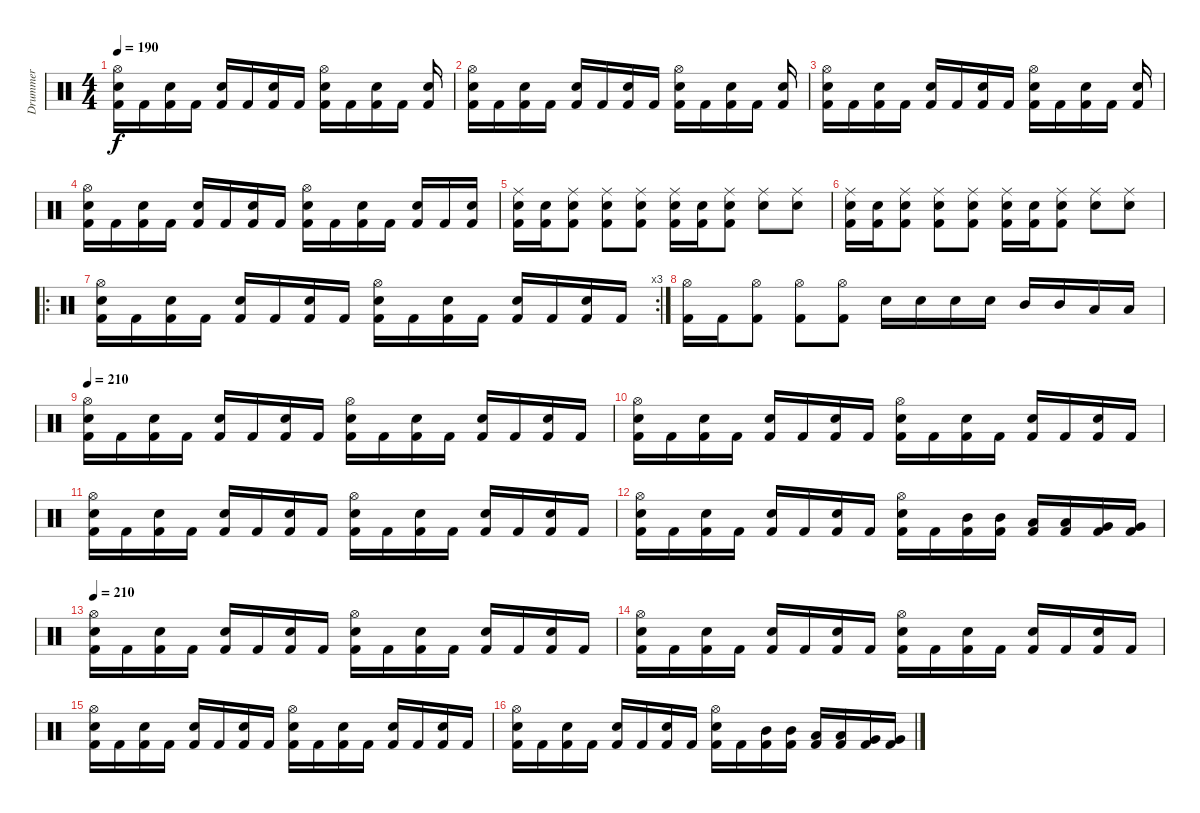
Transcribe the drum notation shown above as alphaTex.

\track ("Drummer" "Drummer") {instrument percussion}
\staff {score}
\articulation defaults
\ts (4 4)
\tempo 190
\clef neutral
\ks c
("Hi-Hat (open)" "Electric Snare (hit)" "Kick (hit) 2").16{dy f} "Kick (hit) 2".16 ("Electric Snare (hit)" "Kick (hit) 2").16 "Kick (hit) 2".16 ("Electric Snare (hit)" "Kick (hit) 2").16 "Kick (hit) 2".16 ("Electric Snare (hit)" "Kick (hit) 2").16 "Kick (hit) 2".16 ("Hi-Hat (open)" "Electric Snare (hit)" "Kick (hit) 2").16 "Kick (hit) 2".16 ("Electric Snare (hit)" "Kick (hit) 2").16 "Kick (hit) 2".16 ("Electric Snare (hit)" "Kick (hit) 2").16 |
("Hi-Hat (open)" "Electric Snare (hit)" "Kick (hit) 2").16 "Kick (hit) 2".16 ("Electric Snare (hit)" "Kick (hit) 2").16 "Kick (hit) 2".16 ("Electric Snare (hit)" "Kick (hit) 2").16 "Kick (hit) 2".16 ("Electric Snare (hit)" "Kick (hit) 2").16 "Kick (hit) 2".16 ("Hi-Hat (open)" "Electric Snare (hit)" "Kick (hit) 2").16 "Kick (hit) 2".16 ("Electric Snare (hit)" "Kick (hit) 2").16 "Kick (hit) 2".16 ("Electric Snare (hit)" "Kick (hit) 2").16 |
("Hi-Hat (open)" "Electric Snare (hit)" "Kick (hit) 2").16 "Kick (hit) 2".16 ("Electric Snare (hit)" "Kick (hit) 2").16 "Kick (hit) 2".16 ("Electric Snare (hit)" "Kick (hit) 2").16 "Kick (hit) 2".16 ("Electric Snare (hit)" "Kick (hit) 2").16 "Kick (hit) 2".16 ("Hi-Hat (open)" "Electric Snare (hit)" "Kick (hit) 2").16 "Kick (hit) 2".16 ("Electric Snare (hit)" "Kick (hit) 2").16 "Kick (hit) 2".16 ("Electric Snare (hit)" "Kick (hit) 2").16 |
("Hi-Hat (open)" "Electric Snare (hit)" "Kick (hit) 2").16 "Kick (hit) 2".16 ("Electric Snare (hit)" "Kick (hit) 2").16 "Kick (hit) 2".16 ("Electric Snare (hit)" "Kick (hit) 2").16 "Kick (hit) 2".16 ("Electric Snare (hit)" "Kick (hit) 2").16 "Kick (hit) 2".16 ("Hi-Hat (open)" "Electric Snare (hit)" "Kick (hit) 2").16 "Kick (hit) 2".16 ("Electric Snare (hit)" "Kick (hit) 2").16 "Kick (hit) 2".16 ("Electric Snare (hit)" "Kick (hit) 2").16 "Kick (hit) 2".16 ("Electric Snare (hit)" "Kick (hit) 2").16 |
("Ride (middle)" "Electric Snare (hit)" "Kick (hit) 2").16 ("Electric Snare (hit)" "Kick (hit) 2").16 ("Ride (middle)" "Electric Snare (hit)" "Kick (hit) 2").8 ("Ride (middle)" "Electric Snare (hit)" "Kick (hit) 2").8 ("Ride (middle)" "Electric Snare (hit)" "Kick (hit) 2").8 ("Ride (middle)" "Electric Snare (hit)" "Kick (hit) 2").16 ("Electric Snare (hit)" "Kick (hit) 2").16 ("Ride (middle)" "Electric Snare (hit)" "Kick (hit) 2").8 ("Ride (middle)" "Electric Snare (hit)").8 ("Ride (middle)" "Electric Snare (hit)").8 |
("Ride (middle)" "Electric Snare (hit)" "Kick (hit) 2").16 ("Electric Snare (hit)" "Kick (hit) 2").16 ("Ride (middle)" "Electric Snare (hit)" "Kick (hit) 2").8 ("Ride (middle)" "Electric Snare (hit)" "Kick (hit) 2").8 ("Ride (middle)" "Electric Snare (hit)" "Kick (hit) 2").8 ("Ride (middle)" "Electric Snare (hit)" "Kick (hit) 2").16 ("Electric Snare (hit)" "Kick (hit) 2").16 ("Ride (middle)" "Electric Snare (hit)" "Kick (hit) 2").8 ("Ride (middle)" "Electric Snare (hit)").8 ("Ride (middle)" "Electric Snare (hit)").8 |
\ro
\rc 3
("Hi-Hat (open)" "Electric Snare (hit)" "Kick (hit) 2").16 "Kick (hit) 2".16 ("Electric Snare (hit)" "Kick (hit) 2").16 "Kick (hit) 2".16 ("Electric Snare (hit)" "Kick (hit) 2").16 "Kick (hit) 2".16 ("Electric Snare (hit)" "Kick (hit) 2").16 "Kick (hit) 2".16 ("Hi-Hat (open)" "Electric Snare (hit)" "Kick (hit) 2").16 "Kick (hit) 2".16 ("Electric Snare (hit)" "Kick (hit) 2").16 "Kick (hit) 2".16 ("Electric Snare (hit)" "Kick (hit) 2").16 "Kick (hit) 2".16 ("Electric Snare (hit)" "Kick (hit) 2").16 "Kick (hit) 2".16 |
("Hi-Hat (open)" "Kick (hit) 2").16 "Kick (hit) 2".16 ("Hi-Hat (open)" "Kick (hit) 2").8 ("Hi-Hat (open)" "Kick (hit) 2").8 ("Hi-Hat (open)" "Kick (hit) 2").8 "Electric Snare (hit)".16 "Electric Snare (hit)".16 "Electric Snare (hit)".16 "Electric Snare (hit)".16 "Mid Tom (hit)".16 "Mid Tom (hit)".16 "Low Tom (hit)".16 "Low Tom (hit)".16 |
\tempo 210
("Hi-Hat (open)" "Electric Snare (hit)" "Kick (hit) 2").16 "Kick (hit) 2".16 ("Electric Snare (hit)" "Kick (hit) 2").16 "Kick (hit) 2".16 ("Electric Snare (hit)" "Kick (hit) 2").16 "Kick (hit) 2".16 ("Electric Snare (hit)" "Kick (hit) 2").16 "Kick (hit) 2".16 ("Hi-Hat (open)" "Electric Snare (hit)" "Kick (hit) 2").16 "Kick (hit) 2".16 ("Electric Snare (hit)" "Kick (hit) 2").16 "Kick (hit) 2".16 ("Electric Snare (hit)" "Kick (hit) 2").16 "Kick (hit) 2".16 ("Electric Snare (hit)" "Kick (hit) 2").16 "Kick (hit) 2".16 |
("Hi-Hat (open)" "Electric Snare (hit)" "Kick (hit) 2").16 "Kick (hit) 2".16 ("Electric Snare (hit)" "Kick (hit) 2").16 "Kick (hit) 2".16 ("Electric Snare (hit)" "Kick (hit) 2").16 "Kick (hit) 2".16 ("Electric Snare (hit)" "Kick (hit) 2").16 "Kick (hit) 2".16 ("Hi-Hat (open)" "Electric Snare (hit)" "Kick (hit) 2").16 "Kick (hit) 2".16 ("Electric Snare (hit)" "Kick (hit) 2").16 "Kick (hit) 2".16 ("Electric Snare (hit)" "Kick (hit) 2").16 "Kick (hit) 2".16 ("Electric Snare (hit)" "Kick (hit) 2").16 "Kick (hit) 2".16 |
("Hi-Hat (open)" "Electric Snare (hit)" "Kick (hit) 2").16 "Kick (hit) 2".16 ("Electric Snare (hit)" "Kick (hit) 2").16 "Kick (hit) 2".16 ("Electric Snare (hit)" "Kick (hit) 2").16 "Kick (hit) 2".16 ("Electric Snare (hit)" "Kick (hit) 2").16 "Kick (hit) 2".16 ("Hi-Hat (open)" "Electric Snare (hit)" "Kick (hit) 2").16 "Kick (hit) 2".16 ("Electric Snare (hit)" "Kick (hit) 2").16 "Kick (hit) 2".16 ("Electric Snare (hit)" "Kick (hit) 2").16 "Kick (hit) 2".16 ("Electric Snare (hit)" "Kick (hit) 2").16 "Kick (hit) 2".16 |
("Hi-Hat (open)" "Electric Snare (hit)" "Kick (hit) 2").16 "Kick (hit) 2".16 ("Electric Snare (hit)" "Kick (hit) 2").16 "Kick (hit) 2".16 ("Electric Snare (hit)" "Kick (hit) 2").16 "Kick (hit) 2".16 ("Electric Snare (hit)" "Kick (hit) 2").16 "Kick (hit) 2".16 ("Hi-Hat (open)" "Electric Snare (hit)" "Kick (hit) 2").16 "Kick (hit) 2".16 ("Mid Tom (hit)" "Kick (hit) 2").16 ("Mid Tom (hit)" "Kick (hit) 2").16 ("Low Tom (hit)" "Kick (hit) 2").16 ("Low Tom (hit)" "Kick (hit) 2").16 ("Very Low Tom (hit)" "Kick (hit) 2").16 ("Very Low Tom (hit)" "Kick (hit) 2").16 |
\tempo 210
("Hi-Hat (open)" "Electric Snare (hit)" "Kick (hit) 2").16 "Kick (hit) 2".16 ("Electric Snare (hit)" "Kick (hit) 2").16 "Kick (hit) 2".16 ("Electric Snare (hit)" "Kick (hit) 2").16 "Kick (hit) 2".16 ("Electric Snare (hit)" "Kick (hit) 2").16 "Kick (hit) 2".16 ("Hi-Hat (open)" "Electric Snare (hit)" "Kick (hit) 2").16 "Kick (hit) 2".16 ("Electric Snare (hit)" "Kick (hit) 2").16 "Kick (hit) 2".16 ("Electric Snare (hit)" "Kick (hit) 2").16 "Kick (hit) 2".16 ("Electric Snare (hit)" "Kick (hit) 2").16 "Kick (hit) 2".16 |
("Hi-Hat (open)" "Electric Snare (hit)" "Kick (hit) 2").16 "Kick (hit) 2".16 ("Electric Snare (hit)" "Kick (hit) 2").16 "Kick (hit) 2".16 ("Electric Snare (hit)" "Kick (hit) 2").16 "Kick (hit) 2".16 ("Electric Snare (hit)" "Kick (hit) 2").16 "Kick (hit) 2".16 ("Hi-Hat (open)" "Electric Snare (hit)" "Kick (hit) 2").16 "Kick (hit) 2".16 ("Electric Snare (hit)" "Kick (hit) 2").16 "Kick (hit) 2".16 ("Electric Snare (hit)" "Kick (hit) 2").16 "Kick (hit) 2".16 ("Electric Snare (hit)" "Kick (hit) 2").16 "Kick (hit) 2".16 |
("Hi-Hat (open)" "Electric Snare (hit)" "Kick (hit) 2").16 "Kick (hit) 2".16 ("Electric Snare (hit)" "Kick (hit) 2").16 "Kick (hit) 2".16 ("Electric Snare (hit)" "Kick (hit) 2").16 "Kick (hit) 2".16 ("Electric Snare (hit)" "Kick (hit) 2").16 "Kick (hit) 2".16 ("Hi-Hat (open)" "Electric Snare (hit)" "Kick (hit) 2").16 "Kick (hit) 2".16 ("Electric Snare (hit)" "Kick (hit) 2").16 "Kick (hit) 2".16 ("Electric Snare (hit)" "Kick (hit) 2").16 "Kick (hit) 2".16 ("Electric Snare (hit)" "Kick (hit) 2").16 "Kick (hit) 2".16 |
("Hi-Hat (open)" "Electric Snare (hit)" "Kick (hit) 2").16 "Kick (hit) 2".16 ("Electric Snare (hit)" "Kick (hit) 2").16 "Kick (hit) 2".16 ("Electric Snare (hit)" "Kick (hit) 2").16 "Kick (hit) 2".16 ("Electric Snare (hit)" "Kick (hit) 2").16 "Kick (hit) 2".16 ("Hi-Hat (open)" "Electric Snare (hit)" "Kick (hit) 2").16 "Kick (hit) 2".16 ("Mid Tom (hit)" "Kick (hit) 2").16 ("Mid Tom (hit)" "Kick (hit) 2").16 ("Low Tom (hit)" "Kick (hit) 2").16 ("Low Tom (hit)" "Kick (hit) 2").16 ("Very Low Tom (hit)" "Kick (hit) 2").16 ("Very Low Tom (hit)" "Kick (hit) 2").16
